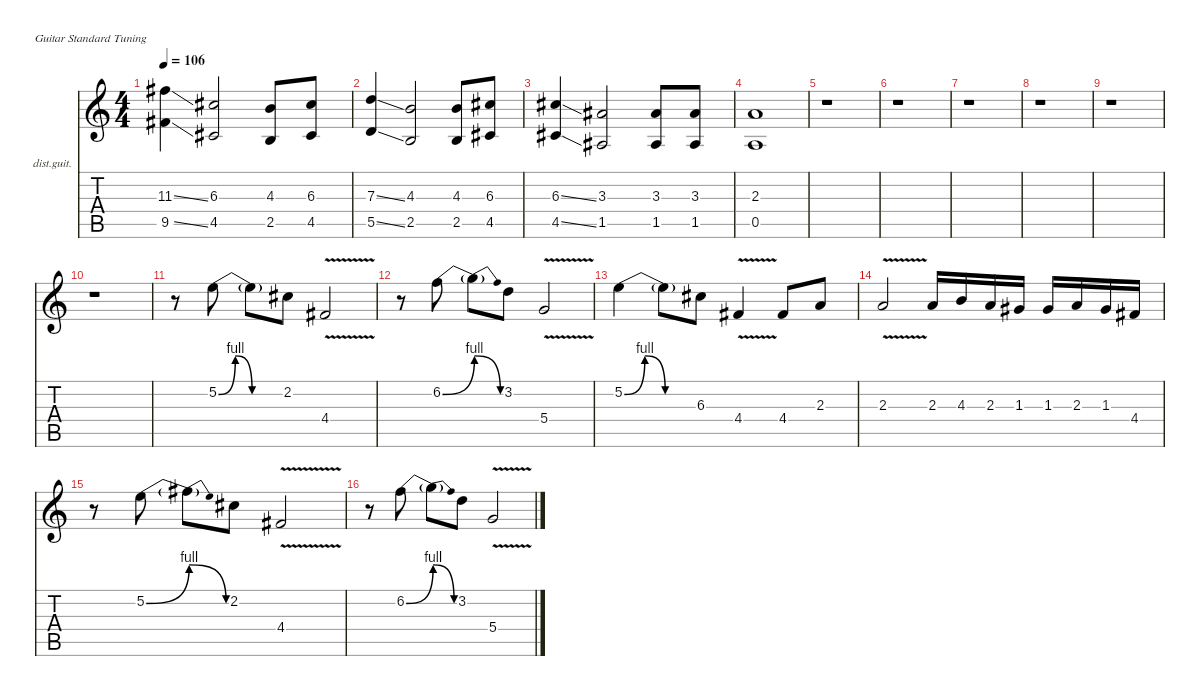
\defaultSystemsLayout 4
\hideDynamics
\bracketExtendMode nobrackets
\firstSystemTrackNameOrientation horizontal
\otherSystemsTrackNameOrientation horizontal
\track ("4th guitar" "dist.guit.") {instrument distortionguitar}
\staff {score tabs}
\tuning (E4 B3 G3 D3 A2 E2)
\ts (4 4)
\tempo 106
\clef g2
\ks c
(11.3{ss acc #} 9.5{ss acc #}).4{dy f beam Down} (6.3{acc #} 4.5{acc #}).2{beam Up} (4.3 2.5).8{beam Up} (6.3{acc #} 4.5{acc #}).8{beam Up} |
(7.3{ss} 5.5{ss}).4{beam Up} (4.3 2.5).2{beam Up} (4.3 2.5).8{beam Up} (6.3{acc #} 4.5{acc #}).8{beam Up} |
(6.3{ss acc #} 4.5{ss acc #}).4{beam Up} (3.3{acc #} 1.5{acc #}).2{beam Up} (3.3{acc #} 1.5{acc #}).8{beam Up} (3.3{acc #} 1.5{acc #}).8{beam Up} |
(2.3 0.5).1{beam Up} |
r.1{beam Down} |
r.1{beam Down} |
r.1{beam Down} |
r.1{beam Down} |
r.1{beam Down} |
r.1{beam Down} |
r.8{beam Down} 5.2{be (bendrelease 0 0 30 4 30 4 60 0)}.8{beam Down} 5.2{be (hold 0 0 60 0) t}.8{beam Down} 2.2{acc #}.8{beam Down} 4.4{v acc #}.2{beam Up} |
r.8{beam Down} 6.2{be (bend 0 0 60 4)}.8{beam Down} 6.2{be (release 0 4 60 0) t}.8{beam Down} 3.2.8{beam Down} 5.4{v}.2{beam Up} |
5.2{be (bendrelease 0 0 30 4 30 4 60 0)}.4{beam Down} 5.2{be (hold 0 0 60 0) t}.8{beam Down} 6.3{acc #}.8{beam Down} 4.4{v acc #}.4{beam Up} 4.4{acc #}.8{beam Up} 2.3.8{beam Up} |
2.3{v}.2{beam Up} 2.3.16{beam Up} 4.3.16{beam Up} 2.3.16{beam Up} 1.3{acc #}.16{beam Up} 1.3{acc #}.16{beam Up} 2.3.16{beam Up} 1.3{acc #}.16{beam Up} 4.4{acc #}.16{beam Up} |
r.8{beam Down} 5.2{be (bend 0 0 60 4)}.8{beam Down} 5.2{be (release 0 4 60 0) t}.8{beam Down} 2.2{acc #}.8{beam Down} 4.4{v acc #}.2{beam Up} |
r.8{beam Down} 6.2{be (bend 0 0 60 4)}.8{beam Down} 6.2{be (release 0 4 60 0) t}.8{beam Down} 3.2.8{beam Down} 5.4{v}.2{beam Up}
